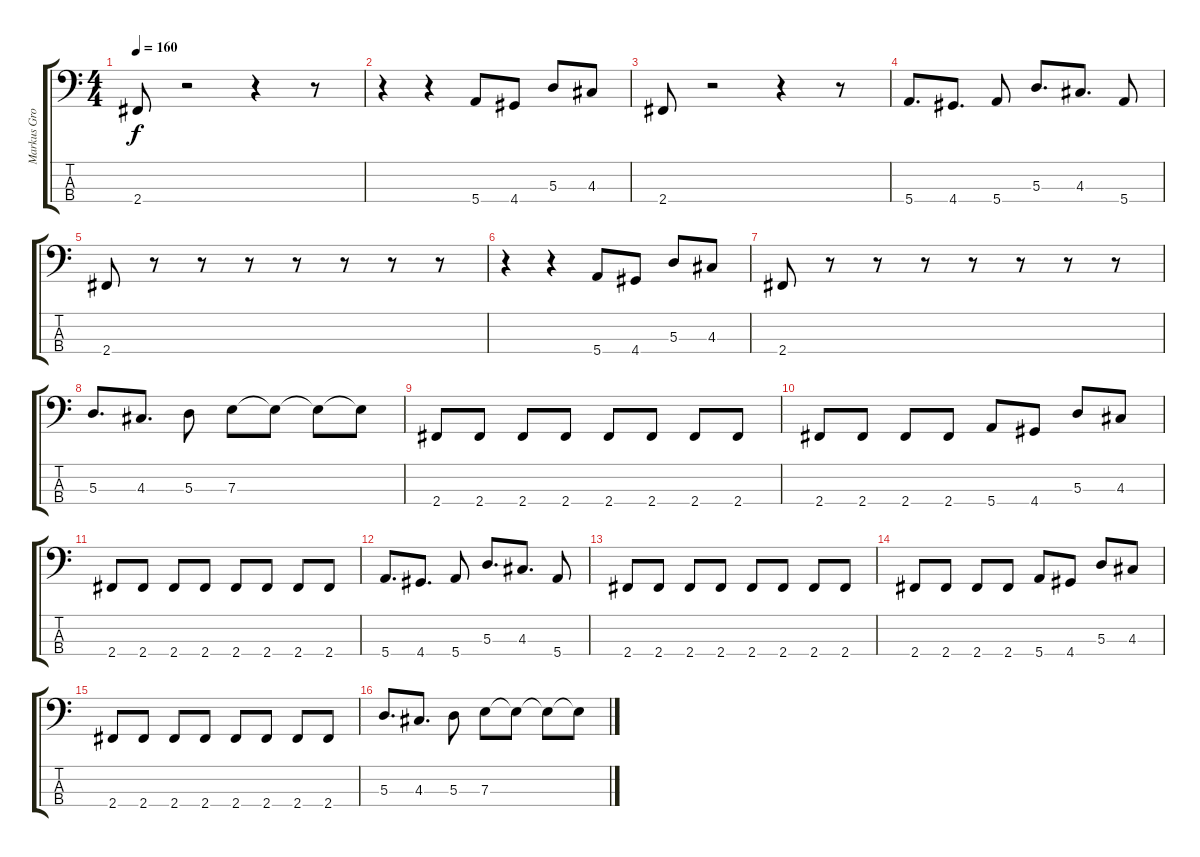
\track ("Markus Grosskopf" "Markus Gro") {instrument electricbassfinger}
\staff {score tabs}
\tuning (G2 D2 A1 E1) {hide}
\ts (4 4)
\tempo 160
\clef f4
\ks c
2.4.8{dy f instrument electricbassfinger} r.2 r.4 r.8 |
r.4 r.4 5.4.8 4.4.8 5.3.8 4.3.8 |
2.4.8 r.2 r.4 r.8 |
5.4.8{d} 4.4.8{d} 5.4.8 5.3.8{d} 4.3.8{d} 5.4.8 |
2.4.8 r.8 r.8 r.8 r.8 r.8 r.8 r.8 |
r.4 r.4 5.4.8 4.4.8 5.3.8 4.3.8 |
2.4.8 r.8 r.8 r.8 r.8 r.8 r.8 r.8 |
5.3.8{d} 4.3.8{d} 5.3.8 7.3.8 7.3{t}.8 7.3{t}.8 7.3{t}.8 |
2.4.8 2.4.8 2.4.8 2.4.8 2.4.8 2.4.8 2.4.8 2.4.8 |
2.4.8 2.4.8 2.4.8 2.4.8 5.4.8 4.4.8 5.3.8 4.3.8 |
2.4.8 2.4.8 2.4.8 2.4.8 2.4.8 2.4.8 2.4.8 2.4.8 |
5.4.8{d} 4.4.8{d} 5.4.8 5.3.8{d} 4.3.8{d} 5.4.8 |
2.4.8 2.4.8 2.4.8 2.4.8 2.4.8 2.4.8 2.4.8 2.4.8 |
2.4.8 2.4.8 2.4.8 2.4.8 5.4.8 4.4.8 5.3.8 4.3.8 |
2.4.8 2.4.8 2.4.8 2.4.8 2.4.8 2.4.8 2.4.8 2.4.8 |
5.3.8{d} 4.3.8{d} 5.3.8 7.3.8 7.3{t}.8 7.3{t}.8 7.3{t}.8
